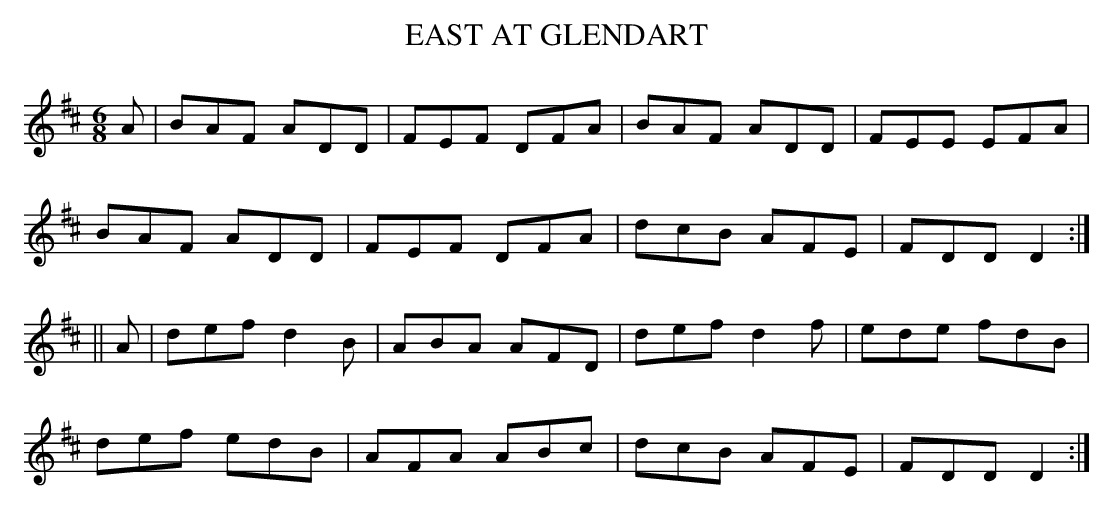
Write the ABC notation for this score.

X:1
T: EAST AT GLENDART
M: 6/8
L: 1/8
K: D
A|BAF ADD|FEF DFA|BAF ADD|FEE EFA|
BAF ADD|FEF DFA|dcB AFE|FDD D2:|
||A|def d2 B|ABA AFD|def d2 f|ede fdB|
def edB|AFA ABc|dcB AFE|FDD D2:|
